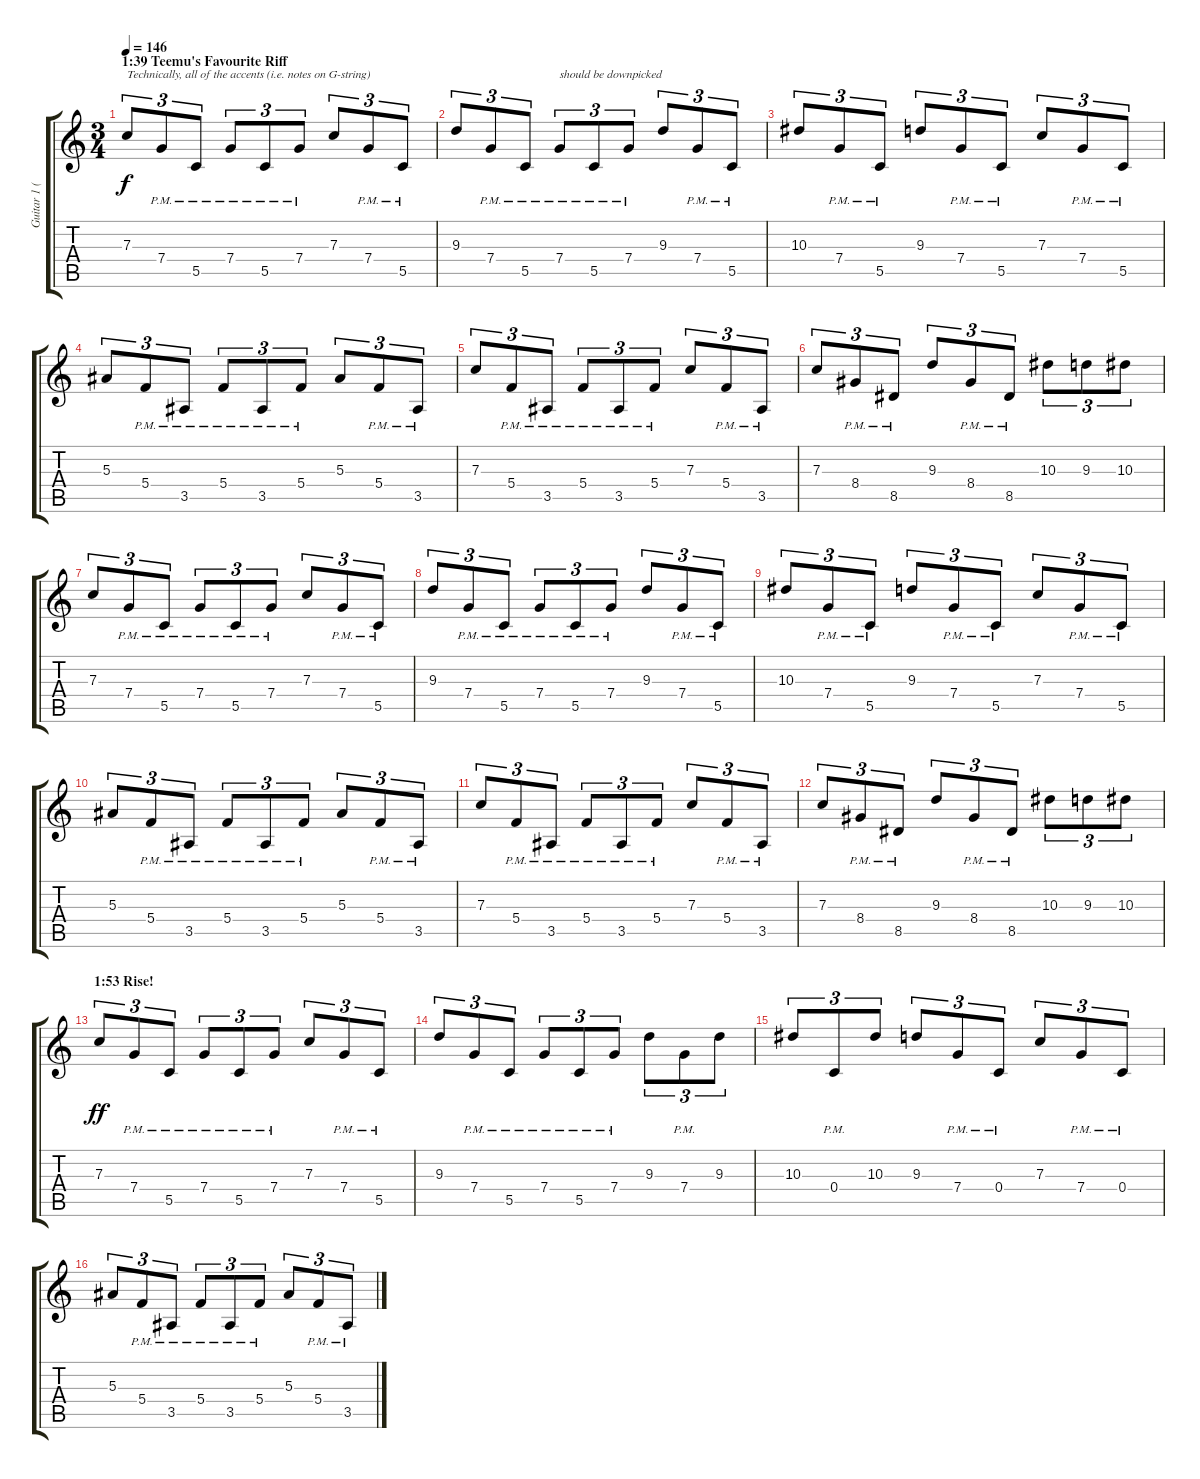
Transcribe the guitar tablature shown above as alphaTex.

\track ("Guitar 1 (Teemu)" "Guitar 1 (") {instrument distortionguitar}
\staff {score tabs}
\tuning (D4 A3 F3 C3 G2 C2) {hide}
\ts (3 4)
\section ("" "1:39 Teemu's Favourite Riff")
\tempo 146
\clef g2
\ks c
7.3.8{tu (3 2) txt "Technically, all of the accents (i.e. notes on G-string)" dy f} 7.4{pm}.8{tu (3 2)} 5.5{pm}.8{tu (3 2)} 7.4{pm}.8{tu (3 2)} 5.5{pm}.8{tu (3 2)} 7.4{pm}.8{tu (3 2)} 7.3.8{tu (3 2)} 7.4{pm}.8{tu (3 2)} 5.5{pm}.8{tu (3 2)} |
9.3.8{tu (3 2)} 7.4{pm}.8{tu (3 2)} 5.5{pm}.8{tu (3 2)} 7.4{pm}.8{tu (3 2) txt "should be downpicked"} 5.5{pm}.8{tu (3 2)} 7.4{pm}.8{tu (3 2)} 9.3.8{tu (3 2)} 7.4{pm}.8{tu (3 2)} 5.5{pm}.8{tu (3 2)} |
10.3.8{tu (3 2)} 7.4{pm}.8{tu (3 2)} 5.5{pm}.8{tu (3 2)} 9.3.8{tu (3 2)} 7.4{pm}.8{tu (3 2)} 5.5{pm}.8{tu (3 2)} 7.3.8{tu (3 2)} 7.4{pm}.8{tu (3 2)} 5.5{pm}.8{tu (3 2)} |
5.3.8{tu (3 2)} 5.4{pm}.8{tu (3 2)} 3.5{pm}.8{tu (3 2)} 5.4{pm}.8{tu (3 2)} 3.5{pm}.8{tu (3 2)} 5.4{pm}.8{tu (3 2)} 5.3.8{tu (3 2)} 5.4{pm}.8{tu (3 2)} 3.5{pm}.8{tu (3 2)} |
7.3.8{tu (3 2)} 5.4{pm}.8{tu (3 2)} 3.5{pm}.8{tu (3 2)} 5.4{pm}.8{tu (3 2)} 3.5{pm}.8{tu (3 2)} 5.4{pm}.8{tu (3 2)} 7.3.8{tu (3 2)} 5.4{pm}.8{tu (3 2)} 3.5{pm}.8{tu (3 2)} |
7.3.8{tu (3 2)} 8.4{pm}.8{tu (3 2)} 8.5{pm}.8{tu (3 2)} 9.3.8{tu (3 2)} 8.4{pm}.8{tu (3 2)} 8.5{pm}.8{tu (3 2)} 10.3.8{tu (3 2)} 9.3.8{tu (3 2)} 10.3.8{tu (3 2)} |
7.3.8{tu (3 2)} 7.4{pm}.8{tu (3 2)} 5.5{pm}.8{tu (3 2)} 7.4{pm}.8{tu (3 2)} 5.5{pm}.8{tu (3 2)} 7.4{pm}.8{tu (3 2)} 7.3.8{tu (3 2)} 7.4{pm}.8{tu (3 2)} 5.5{pm}.8{tu (3 2)} |
9.3.8{tu (3 2)} 7.4{pm}.8{tu (3 2)} 5.5{pm}.8{tu (3 2)} 7.4{pm}.8{tu (3 2)} 5.5{pm}.8{tu (3 2)} 7.4{pm}.8{tu (3 2)} 9.3.8{tu (3 2)} 7.4{pm}.8{tu (3 2)} 5.5{pm}.8{tu (3 2)} |
10.3.8{tu (3 2)} 7.4{pm}.8{tu (3 2)} 5.5{pm}.8{tu (3 2)} 9.3.8{tu (3 2)} 7.4{pm}.8{tu (3 2)} 5.5{pm}.8{tu (3 2)} 7.3.8{tu (3 2)} 7.4{pm}.8{tu (3 2)} 5.5{pm}.8{tu (3 2)} |
5.3.8{tu (3 2)} 5.4{pm}.8{tu (3 2)} 3.5{pm}.8{tu (3 2)} 5.4{pm}.8{tu (3 2)} 3.5{pm}.8{tu (3 2)} 5.4{pm}.8{tu (3 2)} 5.3.8{tu (3 2)} 5.4{pm}.8{tu (3 2)} 3.5{pm}.8{tu (3 2)} |
7.3.8{tu (3 2)} 5.4{pm}.8{tu (3 2)} 3.5{pm}.8{tu (3 2)} 5.4{pm}.8{tu (3 2)} 3.5{pm}.8{tu (3 2)} 5.4{pm}.8{tu (3 2)} 7.3.8{tu (3 2)} 5.4{pm}.8{tu (3 2)} 3.5{pm}.8{tu (3 2)} |
7.3.8{tu (3 2)} 8.4{pm}.8{tu (3 2)} 8.5{pm}.8{tu (3 2)} 9.3.8{tu (3 2)} 8.4{pm}.8{tu (3 2)} 8.5{pm}.8{tu (3 2)} 10.3.8{tu (3 2)} 9.3.8{tu (3 2)} 10.3.8{tu (3 2)} |
\section ("" "1:53 Rise!")
7.3.8{tu (3 2) dy ff} 7.4{pm}.8{tu (3 2)} 5.5{pm}.8{tu (3 2)} 7.4{pm}.8{tu (3 2)} 5.5{pm}.8{tu (3 2)} 7.4{pm}.8{tu (3 2)} 7.3.8{tu (3 2)} 7.4{pm}.8{tu (3 2)} 5.5{pm}.8{tu (3 2)} |
9.3.8{tu (3 2)} 7.4{pm}.8{tu (3 2)} 5.5{pm}.8{tu (3 2)} 7.4{pm}.8{tu (3 2)} 5.5{pm}.8{tu (3 2)} 7.4{pm}.8{tu (3 2)} 9.3.8{tu (3 2)} 7.4{pm}.8{tu (3 2)} 9.3.8{tu (3 2)} |
10.3.8{tu (3 2)} 0.4{pm}.8{tu (3 2)} 10.3.8{tu (3 2)} 9.3.8{tu (3 2)} 7.4{pm}.8{tu (3 2)} 0.4{pm}.8{tu (3 2)} 7.3.8{tu (3 2)} 7.4{pm}.8{tu (3 2)} 0.4{pm}.8{tu (3 2)} |
5.3.8{tu (3 2)} 5.4{pm}.8{tu (3 2)} 3.5{pm}.8{tu (3 2)} 5.4{pm}.8{tu (3 2)} 3.5{pm}.8{tu (3 2)} 5.4{pm}.8{tu (3 2)} 5.3.8{tu (3 2)} 5.4{pm}.8{tu (3 2)} 3.5{pm}.8{tu (3 2)}
